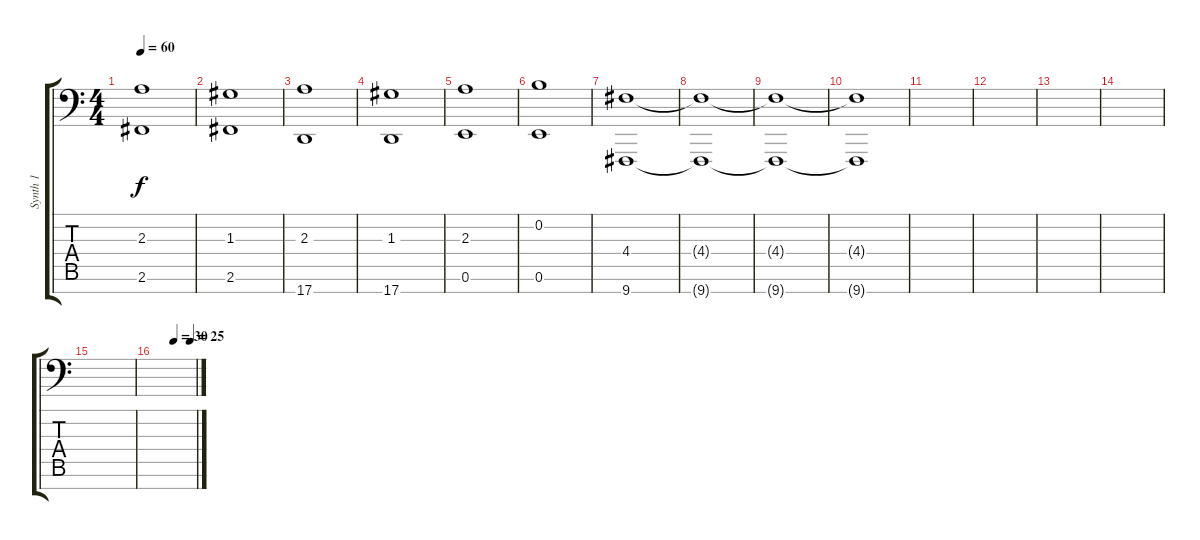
\track ("Synth 1" "Synth 1") {instrument stringensemble2}
\staff {score tabs}
\tuning (E4 B3 G3 D3 A2 E2 A0) {hide}
\ts (4 4)
\tempo 60
\clef f4
\ks c
(2.3 2.6).1{dy f} |
(1.3 2.6).1 |
(2.3 17.7).1 |
(1.3 17.7).1 |
(2.3 0.6).1 |
(0.2 0.6).1 |
(4.4 9.7).1 |
(4.4{t} 9.7{t}).1 |
(4.4{t} 9.7{t}).1 |
(4.4{t} 9.7{t}).1{volume 2} |
|
|
|
|
|
\tempo (30 0.46875)
\tempo (25 0.875)
